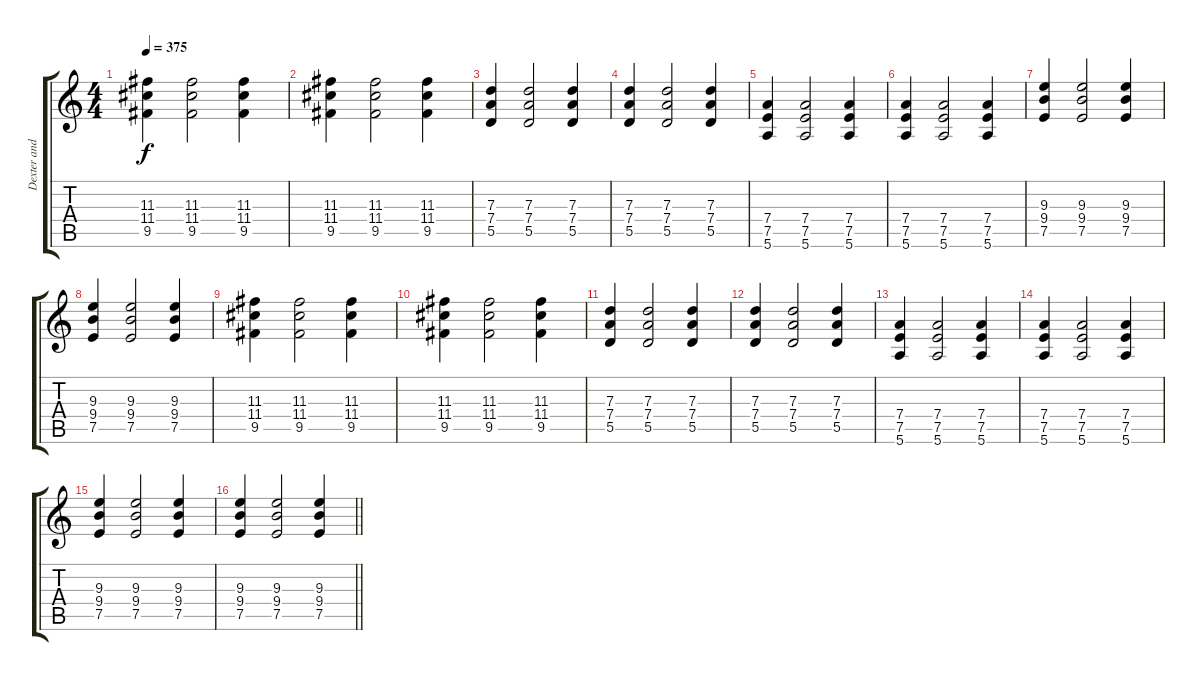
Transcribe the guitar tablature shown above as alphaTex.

\track ("Dexter and Noodles (Guitars)" "Dexter and") {instrument overdrivenguitar}
\staff {score tabs}
\tuning (E4 B3 G3 D3 A2 E2) {hide}
\ts (4 4)
\tempo 375
\clef g2
\ks c
(11.3 11.4 9.5).4{dy f} (11.3 11.4 9.5).2 (11.3 11.4 9.5).4 |
(11.3 11.4 9.5).4 (11.3 11.4 9.5).2 (11.3 11.4 9.5).4 |
(7.3 7.4 5.5).4 (7.3 7.4 5.5).2 (7.3 7.4 5.5).4 |
(7.3 7.4 5.5).4 (7.3 7.4 5.5).2 (7.3 7.4 5.5).4 |
(7.4 7.5 5.6).4 (7.4 7.5 5.6).2 (7.4 7.5 5.6).4 |
(7.4 7.5 5.6).4 (7.4 7.5 5.6).2 (7.4 7.5 5.6).4 |
(9.3 9.4 7.5).4 (9.3 9.4 7.5).2 (9.3 9.4 7.5).4 |
(9.3 9.4 7.5).4 (9.3 9.4 7.5).2 (9.3 9.4 7.5).4 |
(11.3 11.4 9.5).4 (11.3 11.4 9.5).2 (11.3 11.4 9.5).4 |
(11.3 11.4 9.5).4 (11.3 11.4 9.5).2 (11.3 11.4 9.5).4 |
(7.3 7.4 5.5).4 (7.3 7.4 5.5).2 (7.3 7.4 5.5).4 |
(7.3 7.4 5.5).4 (7.3 7.4 5.5).2 (7.3 7.4 5.5).4 |
(7.4 7.5 5.6).4 (7.4 7.5 5.6).2 (7.4 7.5 5.6).4 |
(7.4 7.5 5.6).4 (7.4 7.5 5.6).2 (7.4 7.5 5.6).4 |
(9.3 9.4 7.5).4 (9.3 9.4 7.5).2 (9.3 9.4 7.5).4 |
\barLineRight lightlight
(9.3 9.4 7.5).4 (9.3 9.4 7.5).2 (9.3 9.4 7.5).4
